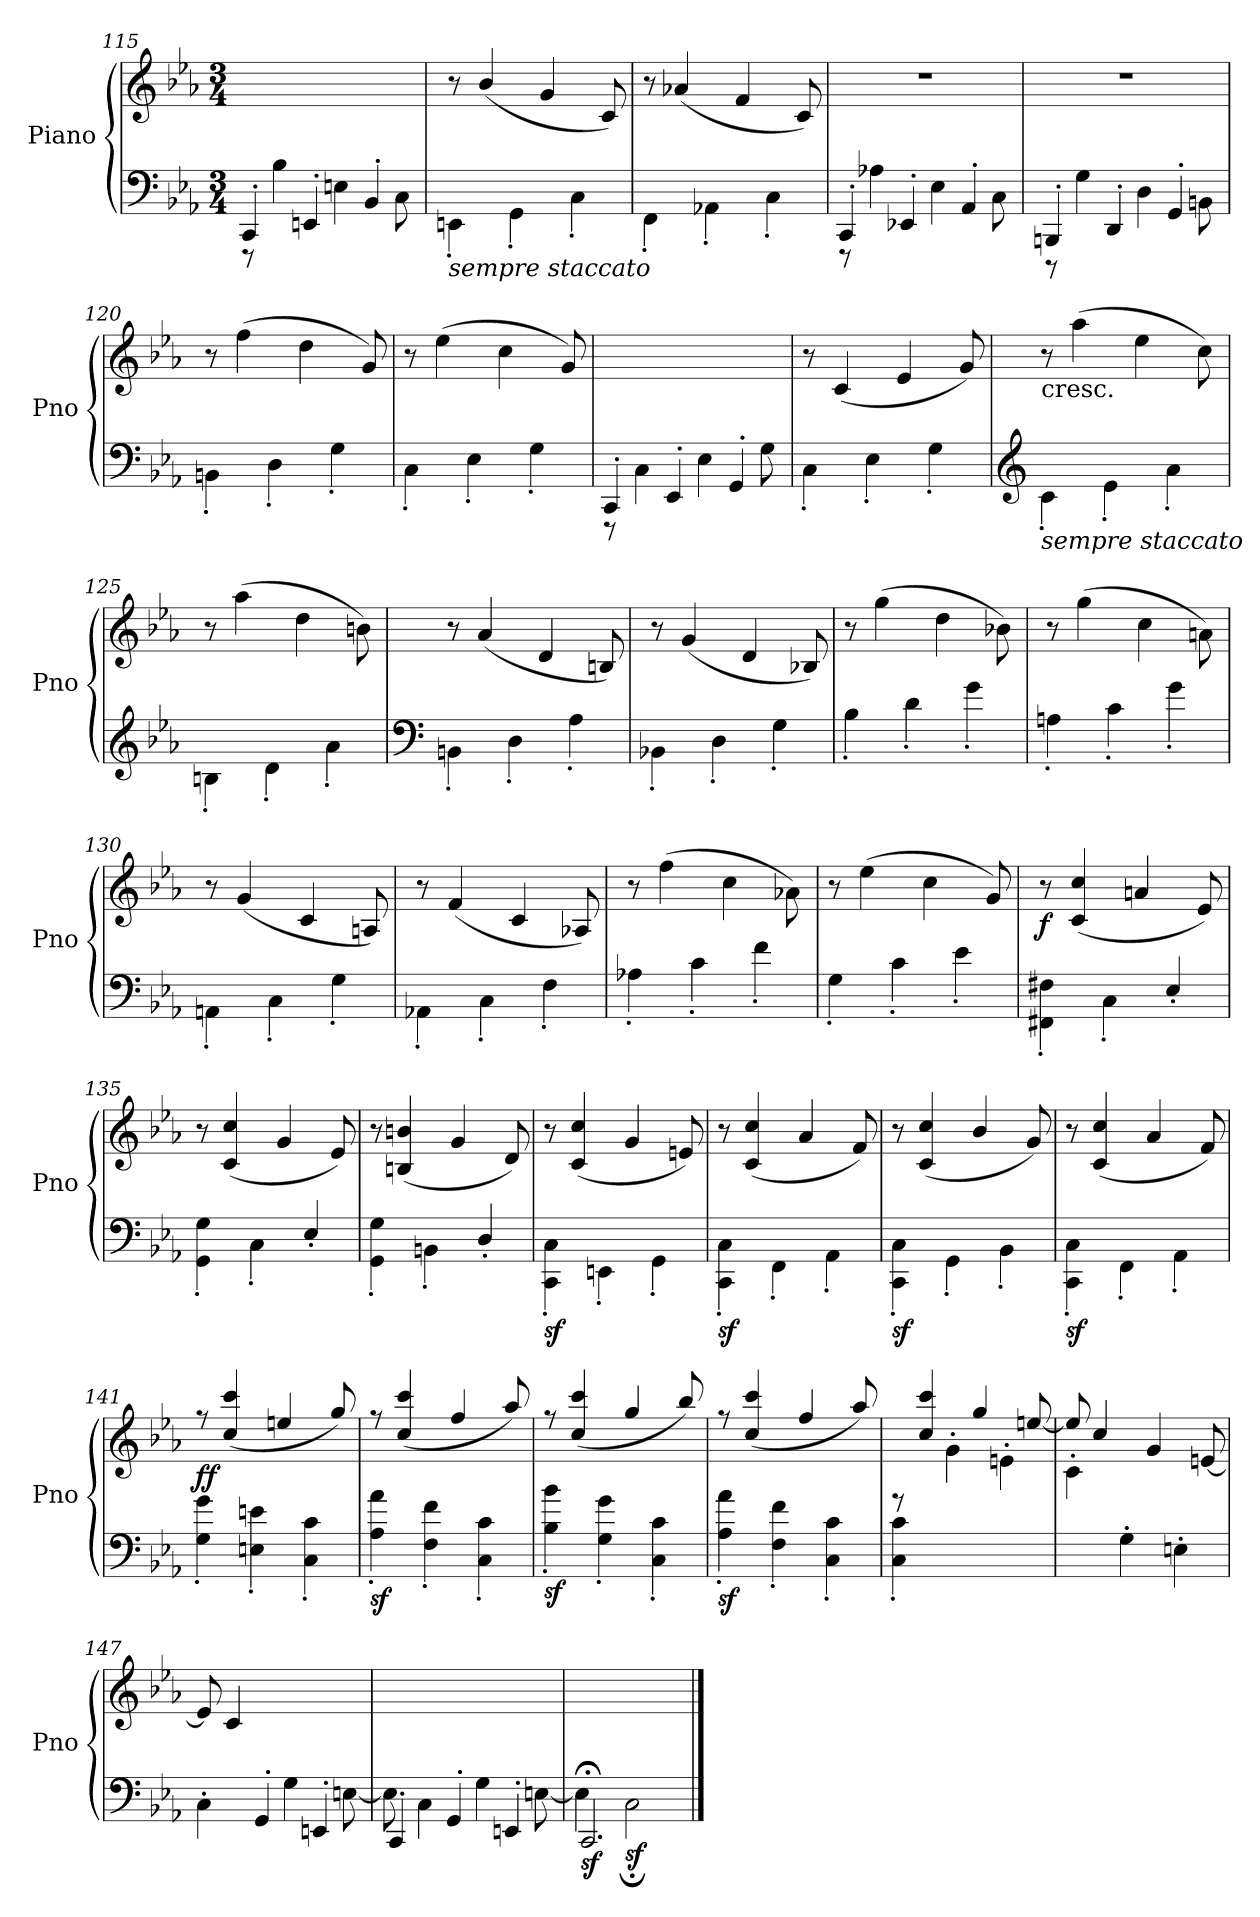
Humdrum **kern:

**kern	**kern	**dynam
*part1	*part1	*part1
*staff2	*staff1	*staff1/2
*I"Piano	*	*
*I'Pno	*	*
*clefF4	*clefG2	*
*k[b-e-a-]	*k[b-e-a-]	*
*c:	*c:	*
*M3/4	*M3/4	*
=115	=115	=115
*^	*	*
4CC'/	8r	2.ryy	.
.	4B-\	.	.
4EEn'/	.	.	.
.	4En\	.	.
4BB-'/	.	.	.
.	8C\	.	.
=116	=116	=116	=116
!LO:TX:b:i:t=sempre staccato	!	!	!
2.ryy	4EEn'\	8r	.
.	.	(<4b-/	.
.	4GG'\	.	.
.	.	4g/	.
.	4C'\	.	.
.	.	8c/)	.
!!LO:LB:g=z
=117	=117	=117	=117
2.ryy	4FF'\	8r	.
.	.	(<4a-X/	.
.	4AA-X'\	.	.
.	.	4f/	.
.	4C'\	.	.
.	.	8c/)	.
=118	=118	=118	=118
4CC'/	8r	2.r	.
.	4A-X\	.	.
4EE-X'/	.	.	.
.	4E-\	.	.
4AA-'/	.	.	.
.	8C\	.	.
=119	=119	=119	=119
4BBBn'/	8r	2.r	.
.	4G\	.	.
4DD'/	.	.	.
.	4D\	.	.
4GG'/	.	.	.
.	8BBn\	.	.
=120	=120	=120	=120
2.ryy	4BBn'\	8r	.
.	.	(>4ff\	.
.	4D'\	.	.
.	.	4dd\	.
.	4G'\	.	.
.	.	8g/)	.
=121	=121	=121	=121
2.ryy	4C'\	8r	.
.	.	(>4ee-\	.
.	4E-'\	.	.
.	.	4cc\	.
.	4G'\	.	.
.	.	8g/)	.
=122	=122	=122	=122
4CC'/	8r	2.ryy	.
.	4C\	.	.
4EE-'/	.	.	.
.	4E-\	.	.
4GG'/	.	.	.
.	8G\	.	.
!!LO:LB:g=z
=123	=123	=123	=123
2.ryy	4C'\	8r	.
.	.	(<4c/	.
.	4E-'\	.	.
.	.	4e-/	.
.	4G'\	.	.
.	.	8g/)	.
=124	=124	=124	=124
*clefG2	*	*	*
!	!	!LO:TX:b:t=cresc.	!
!LO:TX:b:i:t=sempre staccato	!	!	!
2.ryy	4c'\	8r	.
.	.	(>4aa-\	.
.	4e-'\	.	.
.	.	4ee-\	.
.	4a-'\	.	.
.	.	8cc\)	.
=125	=125	=125	=125
2.ryy	4Bn'\	8r	.
.	.	(>4aa-\	.
.	4d'\	.	.
.	.	4dd\	.
.	4a-'\	.	.
.	.	8bn\)	.
=126	=126	=126	=126
*clefF4	*	*	*
2.ryy	4BBn'\	8r	.
.	.	(<4a-/	.
.	4D'\	.	.
.	.	4d/	.
.	4A-'\	.	.
.	.	8Bn/)	.
=127	=127	=127	=127
2.ryy	4BB-X'\	8r	.
.	.	(<4g/	.
.	4D'\	.	.
.	.	4d/	.
.	4G'\	.	.
.	.	8B-X/)	.
=128	=128	=128	=128
2.ryy	4B-'\	8r	.
.	.	(>4gg\	.
.	4d'\	.	.
.	.	4dd\	.
.	4g'\	.	.
.	.	8b-X\)	.
=129	=129	=129	=129
2.ryy	4An'\	8r	.
.	.	(>4gg\	.
.	4c'\	.	.
.	.	4cc\	.
.	4g'\	.	.
.	.	8an\)	.
!!LO:LB:g=z
=130	=130	=130	=130
2.ryy	4AAn'\	8r	.
.	.	(<4g/	.
.	4C'\	.	.
.	.	4c/	.
.	4G'\	.	.
.	.	8An/)	.
=131	=131	=131	=131
2.ryy	4AA-X'\	8r	.
.	.	(<4f/	.
.	4C'\	.	.
.	.	4c/	.
.	4F'\	.	.
.	.	8A-X/)	.
=132	=132	=132	=132
2.ryy	4A-X'\	8r	.
.	.	(>4ff\	.
.	4c'\	.	.
.	.	4cc\	.
.	4f'\	.	.
.	.	8a-X\)	.
=133	=133	=133	=133
2.ryy	4G'\	8r	.
.	.	(>4ee-\	.
.	4c'\	.	.
.	.	4cc\	.
.	4e-'\	.	.
.	.	8g/)	.
=134	=134	=134	=134
!	!	!	!LO:DY:b
2.ryy	4FF#X\' 4F#X\'	8r	f
.	.	(<4c/ 4cc/	.
.	4C'\	.	.
.	.	4an/	.
.	4E-'/	.	.
.	.	8e-/)	.
=135	=135	=135	=135
2.ryy	4GG\' 4G\'	8r	.
.	.	(<4c/ 4cc/	.
.	4C'\	.	.
.	.	4g/	.
.	4E-'/	.	.
.	.	8e-/)	.
!!LO:LB:g=z
=136	=136	=136	=136
2.ryy	4GG\' 4G\'	8r	.
.	.	(<4Bn/ 4bn/	.
.	4BBn'\	.	.
.	.	4g/	.
.	4D'/	.	.
.	.	8d/)	.
=137	=137	=137	=137
!	!	!	!LO:DY:b=2
2.ryy	4CC\' 4C\'	8r	sf
.	.	(<4c/ 4cc/	.
.	4EEn'\	.	.
.	.	4g/	.
.	4GG'\	.	.
.	.	8en/)	.
=138	=138	=138	=138
!	!	!	!LO:DY:b=2
2.ryy	4CC\' 4C\'	8r	sf
.	.	(<4c/ 4cc/	.
.	4FF'\	.	.
.	.	4a-/	.
.	4AA-'\	.	.
.	.	8f/)	.
=139	=139	=139	=139
!	!	!	!LO:DY:b=2
2.ryy	4CC\' 4C\'	8r	sf
.	.	(<4c/ 4cc/	.
.	4GG'\	.	.
.	.	4b-/	.
.	4BB-'\	.	.
.	.	8g/)	.
=140	=140	=140	=140
!	!	!	!LO:DY:b=2
2.ryy	4CC\' 4C\'	8r	sf
.	.	(<4c/ 4cc/	.
.	4FF'\	.	.
.	.	4a-/	.
.	4AA-'\	.	.
.	.	8f/)	.
=141	=141	=141	=141
!	!	!	!LO:DY:b
2.ryy	4G\' 4g\'	8rff	ff
.	.	(>4cc/ 4ccc/	.
.	4En\' 4en\'	.	.
.	.	4een/	.
.	4C\' 4c\'	.	.
.	.	8gg/)	.
!!LO:PB:g=z
=142	=142	=142	=142
!	!	!	!LO:DY:b=2
2.ryy	4A-\' 4a-\'	8rff	sf
.	.	(>4cc/ 4ccc/	.
.	4F\' 4f\'	.	.
.	.	4ff/	.
.	4C\' 4c\'	.	.
.	.	8aa-/)	.
=143	=143	=143	=143
!	!	!	!LO:DY:b=2
2.ryy	4B-\' 4b-\'	8rff	sf
.	.	(>4cc/ 4ccc/	.
.	4G\' 4g\'	.	.
.	.	4gg/	.
.	4C\' 4c\'	.	.
.	.	8bb-/)	.
=144	=144	=144	=144
!	!	!	!LO:DY:b=2
2.ryy	4A-\' 4a-\'	8rff	sf
.	.	(>4cc/ 4ccc/	.
.	4F\' 4f\'	.	.
.	.	4ff/	.
.	4C\' 4c\'	.	.
.	.	8aa-/)	.
=145	=145	=145	=145
*	*	*^	*
8r	4C\' 4c\'	4ryy	8ryy	.
2ryy	.	.	4cc/ 4ccc/	.
.	2ryy	4g'\	.	.
.	.	.	4gg/	.
.	.	4en'\	.	.
8ryy	.	.	[8een/	.
*v	*v	*	*	*
=146	=146	=146	=146
4ryy	4c'\	8ee/]	.
.	.	4cc/	.
4G'\	2ryy	.	.
.	.	4g/	.
4En'\	.	.	.
.	.	[8en/	.
*	*v	*v	*
=147	=147	=147
*^	*	*
4C'\	4.ryy	8e/]	.
.	.	4c/	.
4GG'/	.	.	.
.	4G\	4.ryy	.
4EEn'/	.	.	.
.	[8En\	.	.
!!LO:LB:g=z
=148	=148	=148	=148
4CC'/	8E\]	2.ryy	.
.	4C\	.	.
4GG'/	.	.	.
.	4G\	.	.
4EEn'/	.	.	.
.	[8En\	.	.
=149	=149	=149	=149
!	!	!	!LO:DY:b=2
2.CC;/	4E\]	2.ryy	sf
!	!	!	!LO:DY:b=2
.	2C;\	.	sf
*v	*v	*	*
==	==	==
*-	*-	*-
